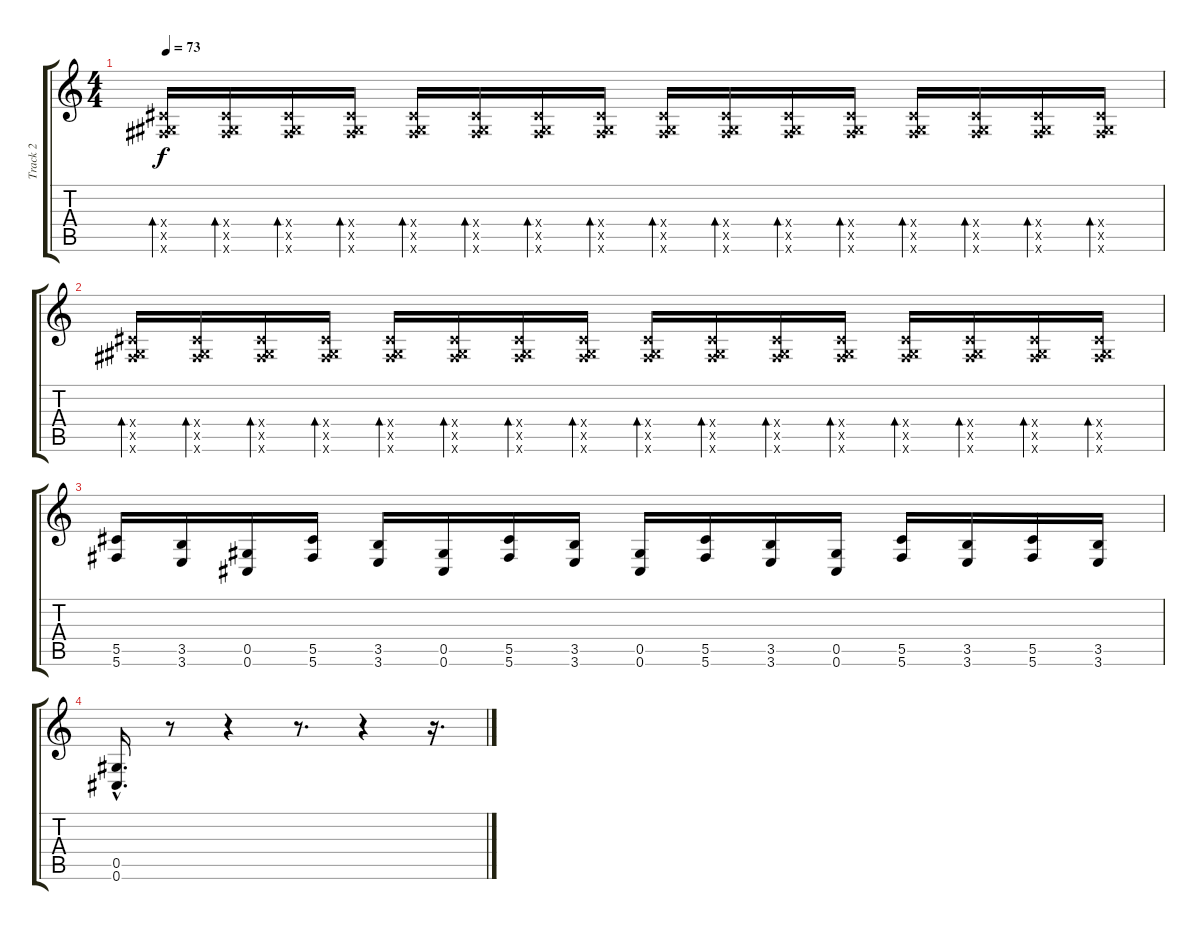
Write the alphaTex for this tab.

\track ("Track 2" "Track 2") {instrument distortionguitar}
\staff {score tabs}
\tuning (Eb4 Bb3 Gb3 Db3 Ab2 Db2) {hide}
\ts (4 4)
\tempo 73
\clef g2
\ks c
(0.4{x} 0.5{x} 5.6{x}).16{bd 120 dy f} (0.4{x} 0.5{x} 5.6{x}).16{bd 120} (0.4{x} 0.5{x} 5.6{x}).16{bd 120} (0.4{x} 0.5{x} 5.6{x}).16{bd 120} (0.4{x} 0.5{x} 5.6{x}).16{bd 120} (0.4{x} 0.5{x} 5.6{x}).16{bd 120} (0.4{x} 0.5{x} 5.6{x}).16{bd 120} (0.4{x} 0.5{x} 5.6{x}).16{bd 120} (0.4{x} 0.5{x} 5.6{x}).16{bd 120} (0.4{x} 0.5{x} 5.6{x}).16{bd 120} (0.4{x} 0.5{x} 5.6{x}).16{bd 120} (0.4{x} 0.5{x} 5.6{x}).16{bd 120} (0.4{x} 0.5{x} 5.6{x}).16{bd 120} (0.4{x} 0.5{x} 5.6{x}).16{bd 120} (0.4{x} 0.5{x} 5.6{x}).16{bd 120} (0.4{x} 0.5{x} 5.6{x}).16{bd 120} |
(0.4{x} 0.5{x} 5.6{x}).16{bd 120} (0.4{x} 0.5{x} 5.6{x}).16{bd 120} (0.4{x} 0.5{x} 5.6{x}).16{bd 120} (0.4{x} 0.5{x} 5.6{x}).16{bd 120} (0.4{x} 0.5{x} 5.6{x}).16{bd 120} (0.4{x} 0.5{x} 5.6{x}).16{bd 120} (0.4{x} 0.5{x} 5.6{x}).16{bd 120} (0.4{x} 0.5{x} 5.6{x}).16{bd 120} (0.4{x} 0.5{x} 5.6{x}).16{bd 120} (0.4{x} 0.5{x} 5.6{x}).16{bd 120} (0.4{x} 0.5{x} 5.6{x}).16{bd 120} (0.4{x} 0.5{x} 5.6{x}).16{bd 120} (0.4{x} 0.5{x} 5.6{x}).16{bd 120} (0.4{x} 0.5{x} 5.6{x}).16{bd 120} (0.4{x} 0.5{x} 5.6{x}).16{bd 120} (0.4{x} 0.5{x} 5.6{x}).16{bd 120} |
(5.5 5.6).16 (3.5 3.6).16 (0.5 0.6).16 (5.5 5.6).16 (3.5 3.6).16 (0.5 0.6).16 (5.5 5.6).16 (3.5 3.6).16 (0.5 0.6).16 (5.5 5.6).16 (3.5 3.6).16 (0.5 0.6).16 (5.5 5.6).16 (3.5 3.6).16 (5.5 5.6).16 (3.5 3.6).16 |
(0.5{hac} 0.6{hac}).16{d} r.8 r.4 r.8{d} r.4 r.16{d}
